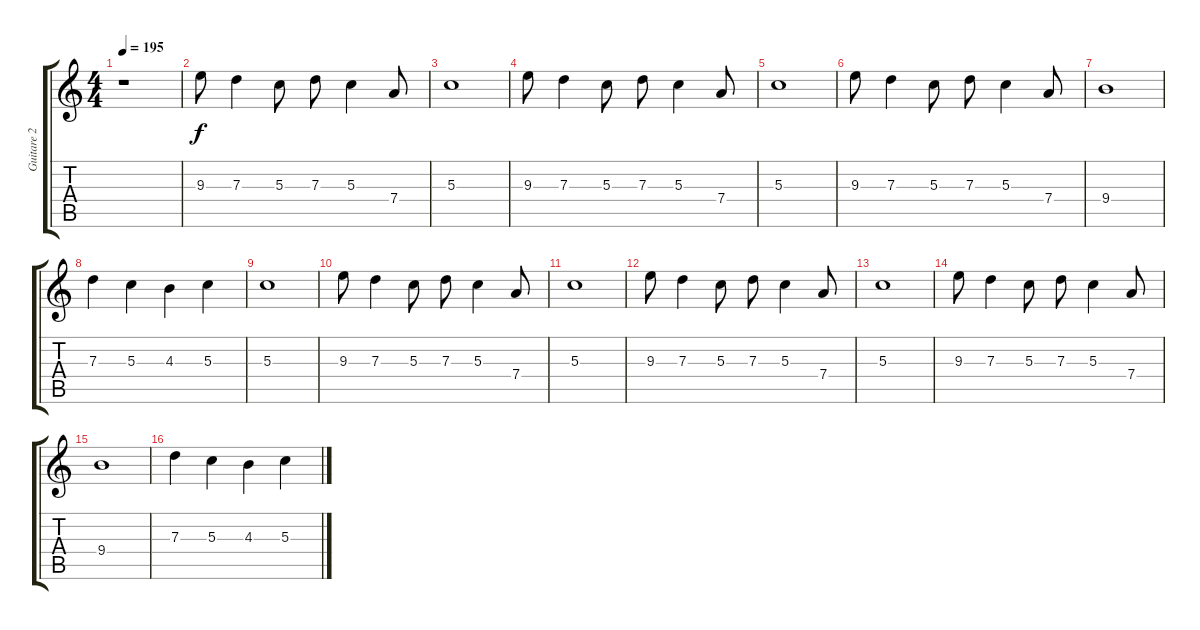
\track ("Guitare 2" "Guitare 2") {instrument distortionguitar}
\staff {score tabs}
\tuning (E4 B3 G3 D3 A2 E2) {hide}
\ts (4 4)
\tempo 195
\clef g2
\ks c
r.1{dy f instrument distortionguitar} |
9.3.8 7.3.4 5.3.8 7.3.8 5.3.4 7.4.8 |
5.3.1 |
9.3.8 7.3.4 5.3.8 7.3.8 5.3.4 7.4.8 |
5.3.1 |
9.3.8 7.3.4 5.3.8 7.3.8 5.3.4 7.4.8 |
9.4.1 |
7.3.4 5.3.4 4.3.4 5.3.4 |
5.3.1 |
9.3.8 7.3.4 5.3.8 7.3.8 5.3.4 7.4.8 |
5.3.1 |
9.3.8 7.3.4 5.3.8 7.3.8 5.3.4 7.4.8 |
5.3.1 |
9.3.8 7.3.4 5.3.8 7.3.8 5.3.4 7.4.8 |
9.4.1 |
7.3.4 5.3.4 4.3.4 5.3.4
